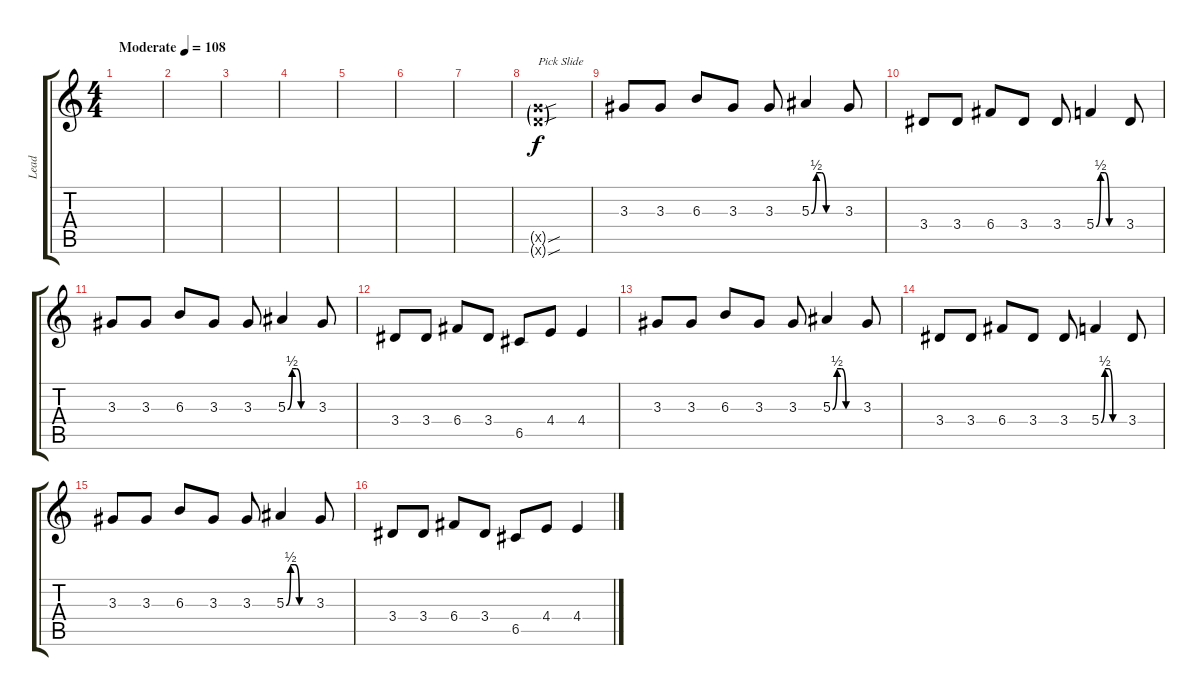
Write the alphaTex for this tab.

\track ("Lead" "Lead") {instrument distortionguitar}
\staff {score tabs}
\tuning (D4 A3 F3 C3 G2 D2) {hide}
\ts (4 4)
\tempo (108 "Moderate")
\clef g2
\ks c
|
|
|
|
|
|
|
(12.5{sou g x} 12.6{sou g x}).1{txt "Pick Slide"} |
3.3.8{dy f} 3.3.8 6.3.8 3.3.8 3.3.8 5.3{be (custom 0 0 10 2 20 2 30 0 60 0)}.4 3.3.8 |
3.4.8 3.4.8 6.4.8 3.4.8 3.4.8 5.4{be (custom 0 0 10 2 20 2 30 0 60 0)}.4 3.4.8 |
3.3.8 3.3.8 6.3.8 3.3.8 3.3.8 5.3{be (custom 0 0 10 2 20 2 30 0 60 0)}.4 3.3.8 |
3.4.8 3.4.8 6.4.8 3.4.8 6.5.8 4.4.8 4.4.4 |
3.3.8 3.3.8 6.3.8 3.3.8 3.3.8 5.3{be (custom 0 0 10 2 20 2 30 0 60 0)}.4 3.3.8 |
3.4.8 3.4.8 6.4.8 3.4.8 3.4.8 5.4{be (custom 0 0 10 2 20 2 30 0 60 0)}.4 3.4.8 |
3.3.8 3.3.8 6.3.8 3.3.8 3.3.8 5.3{be (custom 0 0 10 2 20 2 30 0 60 0)}.4 3.3.8 |
3.4.8 3.4.8 6.4.8 3.4.8 6.5.8 4.4.8 4.4.4
